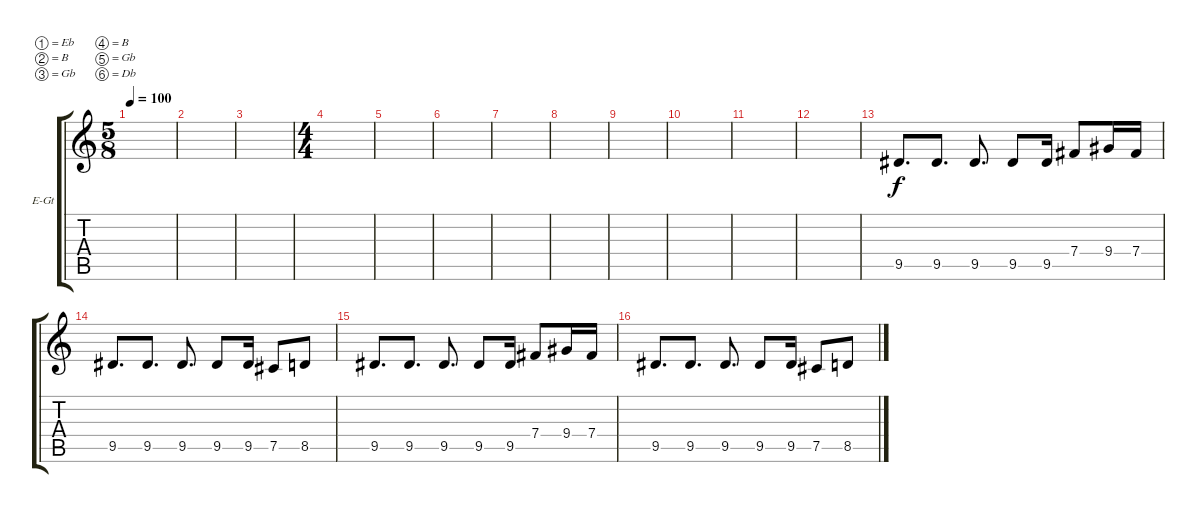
\bracketExtendMode groupsimilarinstruments
\firstSystemTrackNameOrientation horizontal
\otherSystemsTrackNameOrientation horizontal
\track ("Electric Guitar" "E-Gt") {instrument electricguitarclean}
\staff {score tabs}
\tuning (Eb4 B3 Gb3 B2 Gb2 Db2)
\ts (5 8)
\tempo 100
\clef g2
\scale
0.333333
\ks c
|
\scale
0.333333 |
\scale
0.333333 |
\ts (4 4)
\beaming (8 2 2 2 2)
\scale
0.485477 |
\scale
0.257261 |
\scale
0.257261 |
\scale
0.333333 |
\scale
0.333333 |
\scale
0.333333 |
\scale
0.333333 |
\scale
0.333333 |
\scale
0.333333 |
\scale
0.333333 9.5.8{d} 9.5.8{d} 9.5.8{d} 9.5.8 9.5.16 7.4.8 9.4.16 7.4.16 |
\scale
0.333333 9.5.8{d} 9.5.8{d} 9.5.8{d} 9.5.8 9.5.16 7.5.8 8.5.8 |
\scale
0.333333 9.5.8{d} 9.5.8{d} 9.5.8{d} 9.5.8 9.5.16 7.4.8 9.4.16 7.4.16 |
\scale
0.333333 9.5.8{d} 9.5.8{d} 9.5.8{d} 9.5.8 9.5.16 7.5.8 8.5.8
